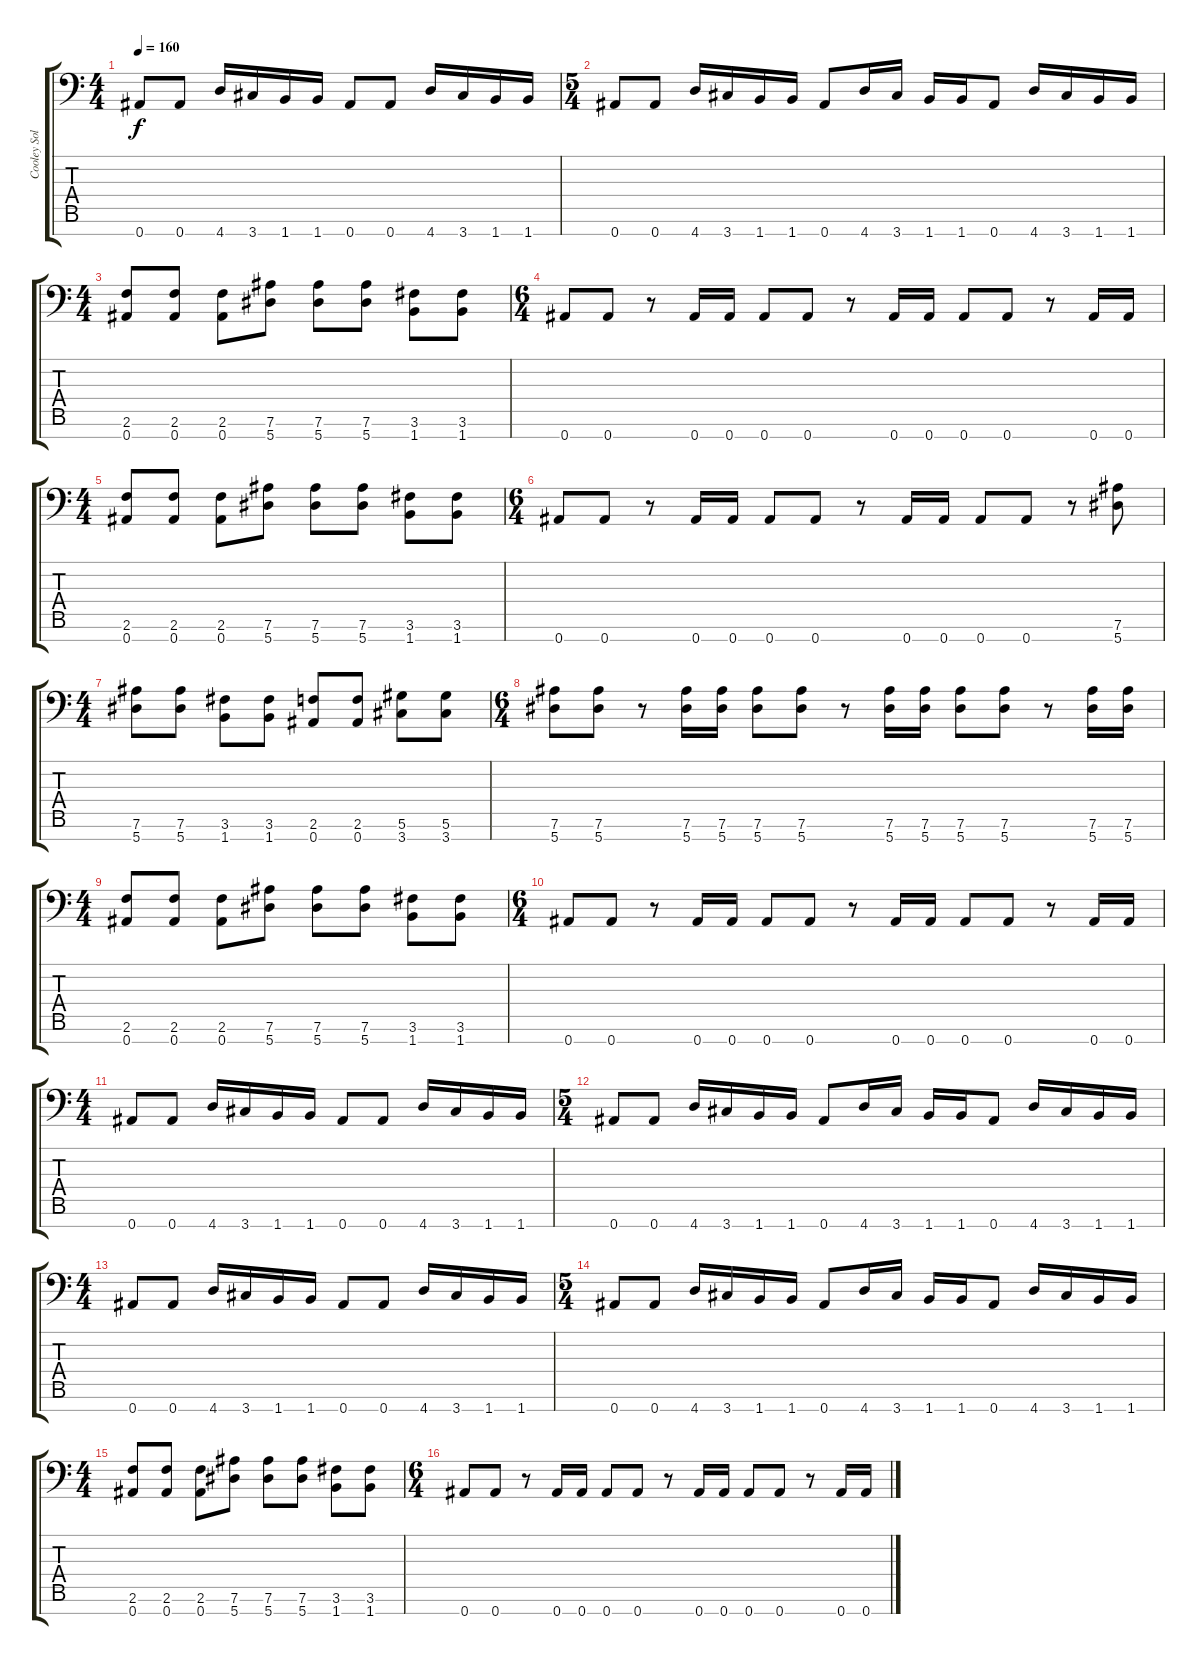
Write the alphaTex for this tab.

\track ("Cooley Solo" "Cooley Sol") {instrument overdrivenguitar}
\staff {score tabs}
\tuning (Eb4 Bb3 Gb3 Db3 Ab2 Eb2 Bb1) {hide}
\ts (4 4)
\tempo 160
\clef f4
\ks c
0.7.8{dy f} 0.7.8 4.7.16 3.7.16 1.7.16 1.7.16 0.7.8 0.7.8 4.7.16 3.7.16 1.7.16 1.7.16 |
\ts (5 4)
0.7.8 0.7.8 4.7.16 3.7.16 1.7.16 1.7.16 0.7.8 4.7.16 3.7.16 1.7.16 1.7.16 0.7.8 4.7.16 3.7.16 1.7.16 1.7.16 |
\ts (4 4)
(2.6 0.7).8 (2.6 0.7).8 (2.6 0.7).8 (7.6 5.7).8 (7.6 5.7).8 (7.6 5.7).8 (3.6 1.7).8 (3.6 1.7).8 |
\ts (6 4)
0.7.8 0.7.8 r.8 0.7.16 0.7.16 0.7.8 0.7.8 r.8 0.7.16 0.7.16 0.7.8 0.7.8 r.8 0.7.16 0.7.16 |
\ts (4 4)
(2.6 0.7).8 (2.6 0.7).8 (2.6 0.7).8 (7.6 5.7).8 (7.6 5.7).8 (7.6 5.7).8 (3.6 1.7).8 (3.6 1.7).8 |
\ts (6 4)
0.7.8 0.7.8 r.8 0.7.16 0.7.16 0.7.8 0.7.8 r.8 0.7.16 0.7.16 0.7.8 0.7.8 r.8 (7.6 5.7).8 |
\ts (4 4)
(7.6 5.7).8 (7.6 5.7).8 (3.6 1.7).8 (3.6 1.7).8 (2.6 0.7).8 (2.6 0.7).8 (5.6 3.7).8 (5.6 3.7).8 |
\ts (6 4)
(7.6 5.7).8 (7.6 5.7).8 r.8 (7.6 5.7).16 (7.6 5.7).16 (7.6 5.7).8 (7.6 5.7).8 r.8 (7.6 5.7).16 (7.6 5.7).16 (7.6 5.7).8 (7.6 5.7).8 r.8 (7.6 5.7).16 (7.6 5.7).16 |
\ts (4 4)
(2.6 0.7).8 (2.6 0.7).8 (2.6 0.7).8 (7.6 5.7).8 (7.6 5.7).8 (7.6 5.7).8 (3.6 1.7).8 (3.6 1.7).8 |
\ts (6 4)
0.7.8 0.7.8 r.8 0.7.16 0.7.16 0.7.8 0.7.8 r.8 0.7.16 0.7.16 0.7.8 0.7.8 r.8 0.7.16 0.7.16 |
\ts (4 4)
0.7.8 0.7.8 4.7.16 3.7.16 1.7.16 1.7.16 0.7.8 0.7.8 4.7.16 3.7.16 1.7.16 1.7.16 |
\ts (5 4)
0.7.8 0.7.8 4.7.16 3.7.16 1.7.16 1.7.16 0.7.8 4.7.16 3.7.16 1.7.16 1.7.16 0.7.8 4.7.16 3.7.16 1.7.16 1.7.16 |
\ts (4 4)
0.7.8 0.7.8 4.7.16 3.7.16 1.7.16 1.7.16 0.7.8 0.7.8 4.7.16 3.7.16 1.7.16 1.7.16 |
\ts (5 4)
0.7.8 0.7.8 4.7.16 3.7.16 1.7.16 1.7.16 0.7.8 4.7.16 3.7.16 1.7.16 1.7.16 0.7.8 4.7.16 3.7.16 1.7.16 1.7.16 |
\ts (4 4)
(2.6 0.7).8 (2.6 0.7).8 (2.6 0.7).8 (7.6 5.7).8 (7.6 5.7).8 (7.6 5.7).8 (3.6 1.7).8 (3.6 1.7).8 |
\ts (6 4)
0.7.8 0.7.8 r.8 0.7.16 0.7.16 0.7.8 0.7.8 r.8 0.7.16 0.7.16 0.7.8 0.7.8 r.8 0.7.16 0.7.16
